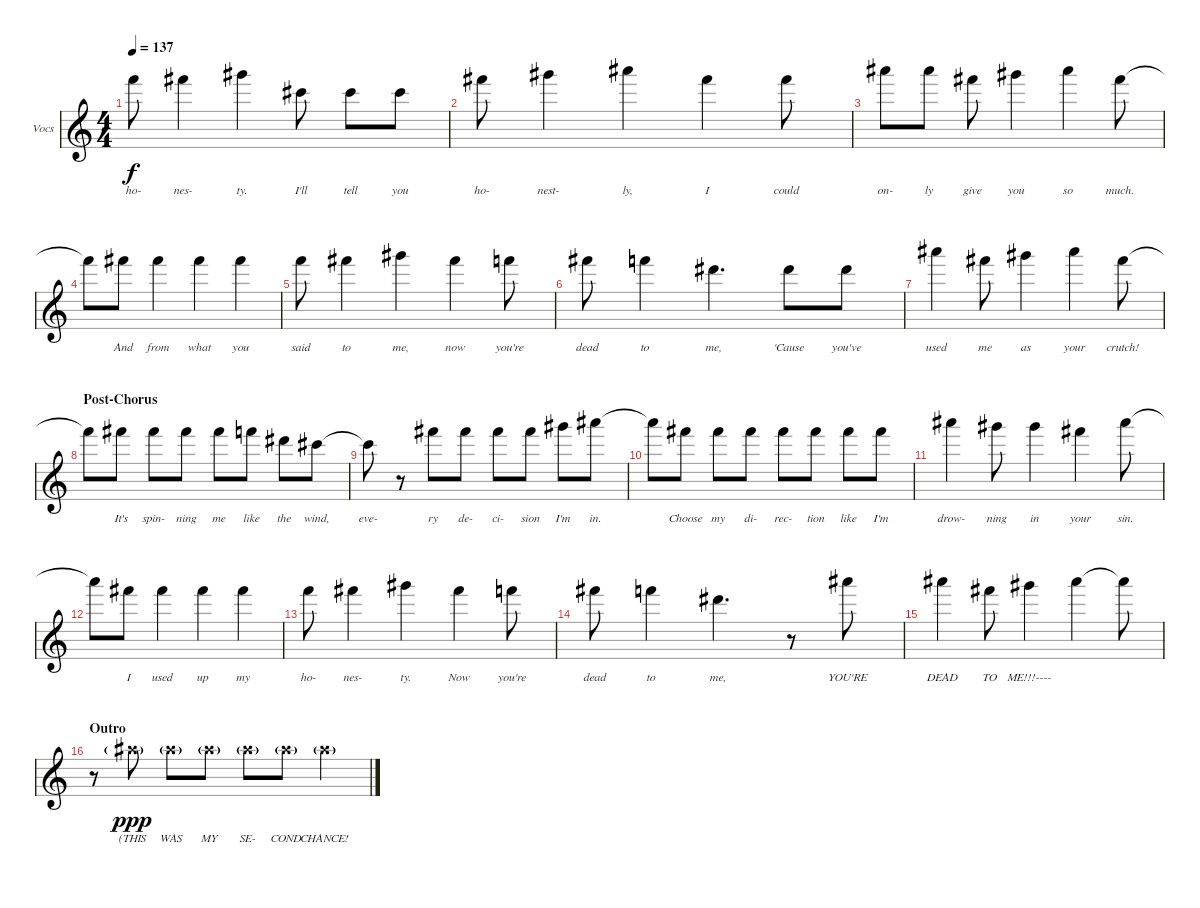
\defaultSystemsLayout 4
\bracketExtendMode groupsimilarinstruments
\firstSystemTrackNameOrientation horizontal
\otherSystemsTrackNameOrientation horizontal
\track ("Vocals - Shane" "Vocs") {instrument acousticguitarsteel}
\staff {score}
\tuning (Eb4 Bb3 Gb3 Db3 Ab2 Db2)
\ts (4 4)
\tempo 137
\clef g2
\ks c
14.1.8{lyrics (0 "ho-") lyrics (1 "") lyrics (2 "") lyrics (3 "") lyrics (4 "") dy f} 15.1.4{lyrics (0 "nes-") lyrics (1 "") lyrics (2 "") lyrics (3 "") lyrics (4 "")} 17.1.4{lyrics (0 "ty.") lyrics (1 "") lyrics (2 "") lyrics (3 "") lyrics (4 "")} 15.2.8{lyrics (0 "I'll") lyrics (1 "") lyrics (2 "") lyrics (3 "") lyrics (4 "")} 15.2.8{lyrics (0 "tell") lyrics (1 "") lyrics (2 "") lyrics (3 "") lyrics (4 "")} 15.2.8{lyrics (0 "you") lyrics (1 "") lyrics (2 "") lyrics (3 "") lyrics (4 "")} |
15.1.8{lyrics (0 "ho-") lyrics (1 "") lyrics (2 "") lyrics (3 "") lyrics (4 "")} 17.1.4{lyrics (0 "nest-") lyrics (1 "") lyrics (2 "") lyrics (3 "") lyrics (4 "")} 19.1.4{lyrics (0 "ly,") lyrics (1 "") lyrics (2 "") lyrics (3 "") lyrics (4 "")} 15.1.4{lyrics (0 "I") lyrics (1 "") lyrics (2 "") lyrics (3 "") lyrics (4 "")} 15.1.8{lyrics (0 "could") lyrics (1 "") lyrics (2 "") lyrics (3 "") lyrics (4 "")} |
19.1.8{lyrics (0 "on-") lyrics (1 "") lyrics (2 "") lyrics (3 "") lyrics (4 "")} 19.1.8{lyrics (0 "ly") lyrics (1 "") lyrics (2 "") lyrics (3 "") lyrics (4 "")} 15.1.8{lyrics (0 "give") lyrics (1 "") lyrics (2 "") lyrics (3 "") lyrics (4 "")} 17.1.4{lyrics (0 "you") lyrics (1 "") lyrics (2 "") lyrics (3 "") lyrics (4 "")} 19.1.4{lyrics (0 "so") lyrics (1 "") lyrics (2 "") lyrics (3 "") lyrics (4 "")} 15.1.8{lyrics (0 "much.") lyrics (1 "") lyrics (2 "") lyrics (3 "") lyrics (4 "")} |
15.1{t}.8{lyrics (0 "") lyrics (1 "") lyrics (2 "") lyrics (3 "") lyrics (4 "")} 15.1.8{lyrics (0 "And") lyrics (1 "") lyrics (2 "") lyrics (3 "") lyrics (4 "")} 15.1.4{lyrics (0 "from") lyrics (1 "") lyrics (2 "") lyrics (3 "") lyrics (4 "")} 15.1.4{lyrics (0 "what") lyrics (1 "") lyrics (2 "") lyrics (3 "") lyrics (4 "")} 15.1.4{lyrics (0 "you") lyrics (1 "") lyrics (2 "") lyrics (3 "") lyrics (4 "")} |
14.1.8{lyrics (0 "said") lyrics (1 "") lyrics (2 "") lyrics (3 "") lyrics (4 "")} 15.1.4{lyrics (0 "to") lyrics (1 "") lyrics (2 "") lyrics (3 "") lyrics (4 "")} 17.1.4{lyrics (0 "me,") lyrics (1 "") lyrics (2 "") lyrics (3 "") lyrics (4 "")} 15.1.4{lyrics (0 "now") lyrics (1 "") lyrics (2 "") lyrics (3 "") lyrics (4 "")} 14.1.8{lyrics (0 "you're") lyrics (1 "") lyrics (2 "") lyrics (3 "") lyrics (4 "")} |
15.1.8{lyrics (0 "dead") lyrics (1 "") lyrics (2 "") lyrics (3 "") lyrics (4 "")} 14.1.4{lyrics (0 "to") lyrics (1 "") lyrics (2 "") lyrics (3 "") lyrics (4 "")} 17.2.4{d lyrics (0 "me,") lyrics (1 "") lyrics (2 "") lyrics (3 "") lyrics (4 "")} 17.2.8{lyrics (0 "'Cause") lyrics (1 "") lyrics (2 "") lyrics (3 "") lyrics (4 "")} 17.2.8{lyrics (0 "you've") lyrics (1 "") lyrics (2 "") lyrics (3 "") lyrics (4 "")} |
19.1.4{lyrics (0 "used") lyrics (1 "") lyrics (2 "") lyrics (3 "") lyrics (4 "")} 15.1.8{lyrics (0 "me") lyrics (1 "") lyrics (2 "") lyrics (3 "") lyrics (4 "")} 17.1.4{lyrics (0 "as") lyrics (1 "") lyrics (2 "") lyrics (3 "") lyrics (4 "")} 19.1.4{lyrics (0 "your") lyrics (1 "") lyrics (2 "") lyrics (3 "") lyrics (4 "")} 15.1.8{lyrics (0 "crutch!") lyrics (1 "") lyrics (2 "") lyrics (3 "") lyrics (4 "")} |
\section ("" "Post-Chorus")
15.1{t}.8{lyrics (0 "") lyrics (1 "") lyrics (2 "") lyrics (3 "") lyrics (4 "")} 15.1.8{lyrics (0 "It's") lyrics (1 "") lyrics (2 "") lyrics (3 "") lyrics (4 "")} 15.1.8{lyrics (0 "spin-") lyrics (1 "") lyrics (2 "") lyrics (3 "") lyrics (4 "")} 15.1.8{lyrics (0 "ning") lyrics (1 "") lyrics (2 "") lyrics (3 "") lyrics (4 "")} 15.1.8{lyrics (0 "me") lyrics (1 "") lyrics (2 "") lyrics (3 "") lyrics (4 "")} 14.1.8{lyrics (0 "like") lyrics (1 "") lyrics (2 "") lyrics (3 "") lyrics (4 "")} 17.2.8{lyrics (0 "the") lyrics (1 "") lyrics (2 "") lyrics (3 "") lyrics (4 "")} 15.2.8{lyrics (0 "wind,") lyrics (1 "") lyrics (2 "") lyrics (3 "") lyrics (4 "")} |
15.2{t}.8{lyrics (0 "eve-") lyrics (1 "") lyrics (2 "") lyrics (3 "") lyrics (4 "")} r.8 15.1.8{lyrics (0 "ry") lyrics (1 "") lyrics (2 "") lyrics (3 "") lyrics (4 "")} 15.1.8{lyrics (0 "de-") lyrics (1 "") lyrics (2 "") lyrics (3 "") lyrics (4 "")} 15.1.8{lyrics (0 "ci-") lyrics (1 "") lyrics (2 "") lyrics (3 "") lyrics (4 "")} 15.1.8{lyrics (0 "sion") lyrics (1 "") lyrics (2 "") lyrics (3 "") lyrics (4 "")} 17.1.8{lyrics (0 "I'm") lyrics (1 "") lyrics (2 "") lyrics (3 "") lyrics (4 "")} 19.1.8{lyrics (0 "in.") lyrics (1 "") lyrics (2 "") lyrics (3 "") lyrics (4 "")} |
19.1{t}.8{lyrics (0 "") lyrics (1 "") lyrics (2 "") lyrics (3 "") lyrics (4 "")} 15.1.8{lyrics (0 "Choose") lyrics (1 "") lyrics (2 "") lyrics (3 "") lyrics (4 "")} 15.1.8{lyrics (0 "my") lyrics (1 "") lyrics (2 "") lyrics (3 "") lyrics (4 "")} 15.1.8{lyrics (0 "di-") lyrics (1 "") lyrics (2 "") lyrics (3 "") lyrics (4 "")} 15.1.8{lyrics (0 "rec-") lyrics (1 "") lyrics (2 "") lyrics (3 "") lyrics (4 "")} 15.1.8{lyrics (0 "tion") lyrics (1 "") lyrics (2 "") lyrics (3 "") lyrics (4 "")} 15.1.8{lyrics (0 "like") lyrics (1 "") lyrics (2 "") lyrics (3 "") lyrics (4 "")} 15.1.8{lyrics (0 "I'm") lyrics (1 "") lyrics (2 "") lyrics (3 "") lyrics (4 "")} |
19.1.4{lyrics (0 "drow-") lyrics (1 "") lyrics (2 "") lyrics (3 "") lyrics (4 "")} 17.1.8{lyrics (0 "ning") lyrics (1 "") lyrics (2 "") lyrics (3 "") lyrics (4 "")} 17.1.4{lyrics (0 "in") lyrics (1 "") lyrics (2 "") lyrics (3 "") lyrics (4 "")} 15.1.4{lyrics (0 "your") lyrics (1 "") lyrics (2 "") lyrics (3 "") lyrics (4 "")} 19.1.8{lyrics (0 "sin.") lyrics (1 "") lyrics (2 "") lyrics (3 "") lyrics (4 "")} |
19.1{t}.8{lyrics (0 "") lyrics (1 "") lyrics (2 "") lyrics (3 "") lyrics (4 "")} 15.1.8{lyrics (0 "I") lyrics (1 "") lyrics (2 "") lyrics (3 "") lyrics (4 "")} 15.1.4{lyrics (0 "used") lyrics (1 "") lyrics (2 "") lyrics (3 "") lyrics (4 "")} 15.1.4{lyrics (0 "up") lyrics (1 "") lyrics (2 "") lyrics (3 "") lyrics (4 "")} 15.1.4{lyrics (0 "my") lyrics (1 "") lyrics (2 "") lyrics (3 "") lyrics (4 "")} |
14.1.8{lyrics (0 "ho-") lyrics (1 "") lyrics (2 "") lyrics (3 "") lyrics (4 "")} 15.1.4{lyrics (0 "nes-") lyrics (1 "") lyrics (2 "") lyrics (3 "") lyrics (4 "")} 17.1.4{lyrics (0 "ty.") lyrics (1 "") lyrics (2 "") lyrics (3 "") lyrics (4 "")} 15.1.4{lyrics (0 "Now") lyrics (1 "") lyrics (2 "") lyrics (3 "") lyrics (4 "")} 14.1.8{lyrics (0 "you're") lyrics (1 "") lyrics (2 "") lyrics (3 "") lyrics (4 "")} |
15.1.8{lyrics (0 "dead") lyrics (1 "") lyrics (2 "") lyrics (3 "") lyrics (4 "")} 14.1.4{lyrics (0 "to") lyrics (1 "") lyrics (2 "") lyrics (3 "") lyrics (4 "")} 17.2.4{d lyrics (0 "me,") lyrics (1 "") lyrics (2 "") lyrics (3 "") lyrics (4 "")} r.8 19.1.8{lyrics (0 "YOU'RE") lyrics (1 "") lyrics (2 "") lyrics (3 "") lyrics (4 "")} |
19.1.4{lyrics (0 "DEAD") lyrics (1 "") lyrics (2 "") lyrics (3 "") lyrics (4 "")} 15.1.8{lyrics (0 "TO") lyrics (1 "") lyrics (2 "") lyrics (3 "") lyrics (4 "")} 17.1.4{lyrics (0 "ME!!!----") lyrics (1 "") lyrics (2 "") lyrics (3 "") lyrics (4 "")} 19.1.4{lyrics (0 "") lyrics (1 "") lyrics (2 "") lyrics (3 "") lyrics (4 "")} 19.1{t}.8{lyrics (0 "") lyrics (1 "") lyrics (2 "") lyrics (3 "") lyrics (4 "")} |
\section ("" "Outro")
r.8 16.3{g x}.8{lyrics (0 "(THIS") lyrics (1 "") lyrics (2 "") lyrics (3 "") lyrics (4 "") dy ppp} 16.3{g x}.8{lyrics (0 "WAS") lyrics (1 "") lyrics (2 "") lyrics (3 "") lyrics (4 "")} 16.3{g x}.8{lyrics (0 "MY") lyrics (1 "") lyrics (2 "") lyrics (3 "") lyrics (4 "")} 16.3{g x}.8{lyrics (0 "SE-") lyrics (1 "") lyrics (2 "") lyrics (3 "") lyrics (4 "")} 16.3{g x}.8{lyrics (0 "COND") lyrics (1 "") lyrics (2 "") lyrics (3 "") lyrics (4 "")} 16.3{g x}.4{lyrics (0 "CHANCE!") lyrics (1 "") lyrics (2 "") lyrics (3 "") lyrics (4 "")}
